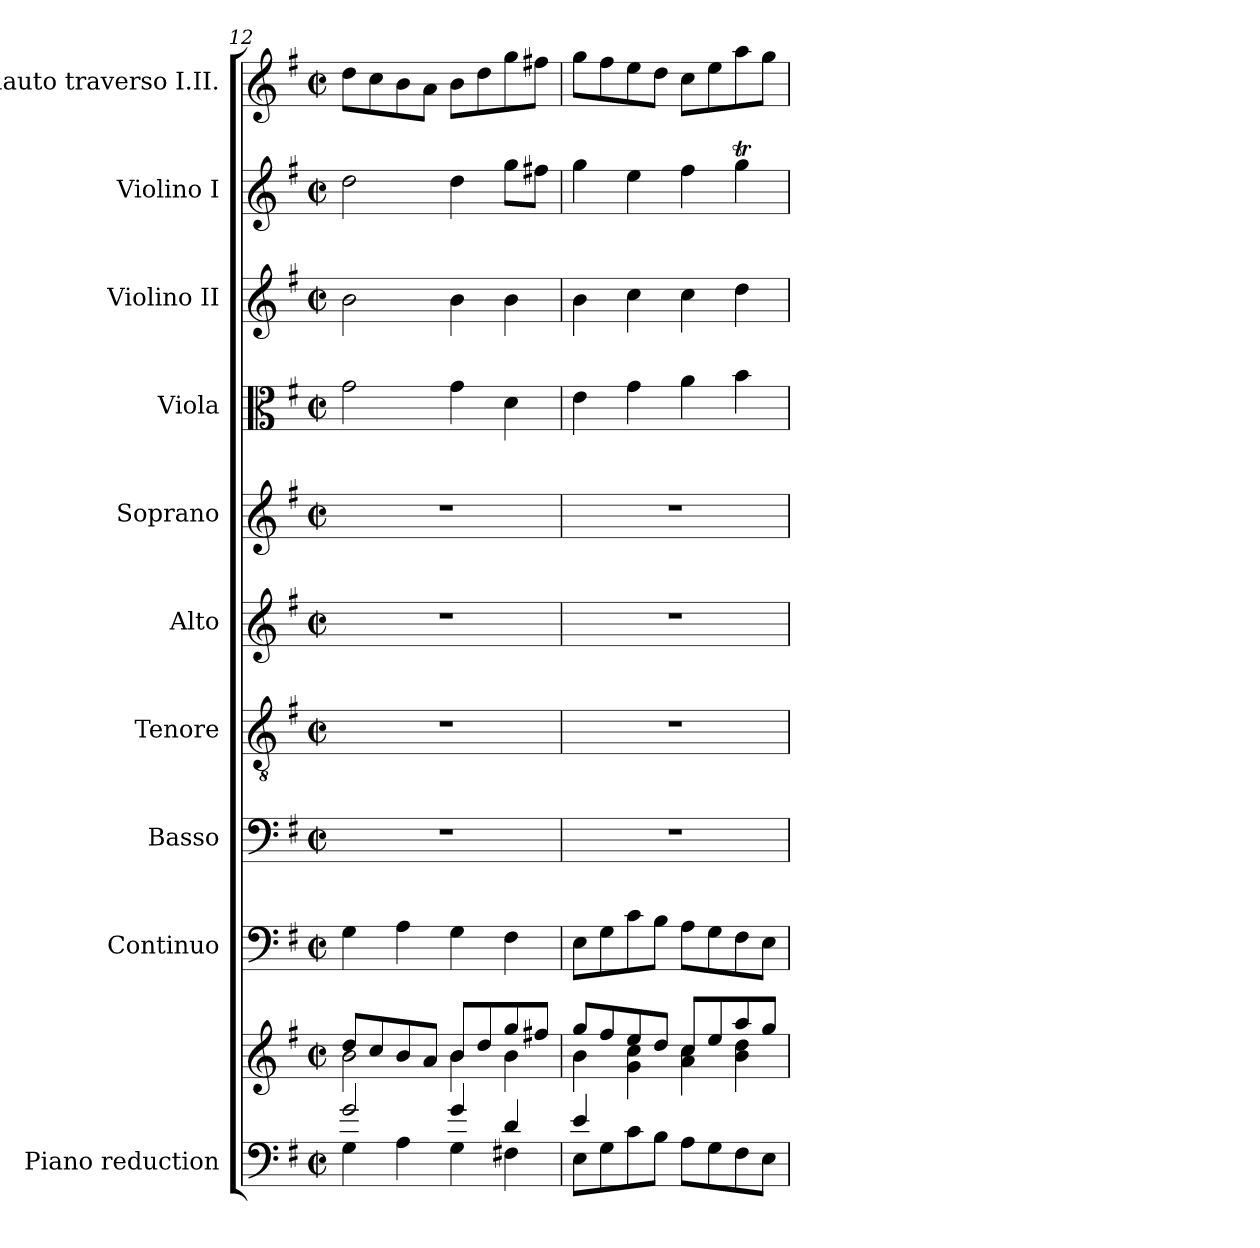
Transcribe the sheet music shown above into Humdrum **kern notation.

**kern	**kern	**kern	**kern	**kern	**kern	**kern	**kern	**kern	**kern	**kern
*part10	*part10	*part9	*part8	*part7	*part6	*part5	*part4	*part3	*part2	*part1
*staff11	*staff10	*staff9	*staff8	*staff7	*staff6	*staff5	*staff4	*staff3	*staff2	*staff1
*I"Piano reduction	*	*I"Continuo	*I"Basso	*I"Tenore	*I"Alto	*I"Soprano	*I"Viola	*I"Violino II	*I"Violino I	*I"Flauto traverso I.II.
*I'Pno	*	*	*	*	*	*	*I'Vla	*I'Vln	*I'Vln	*I'Fl
!!LO:PB:g=z
*clefF4	*clefG2	*clefF4	*clefF4	*clefGv2	*clefG2	*clefG2	*clefC3	*clefG2	*clefG2	*clefG2
*k[f#]	*k[f#]	*k[f#]	*k[f#]	*k[f#]	*k[f#]	*k[f#]	*k[f#]	*k[f#]	*k[f#]	*k[f#]
*M2/2	*M2/2	*M2/2	*M2/2	*M2/2	*M2/2	*M2/2	*M2/2	*M2/2	*M2/2	*M2/2
*met(c|)	*met(c|)	*met(c|)	*met(c|)	*met(c|)	*met(c|)	*met(c|)	*met(c|)	*met(c|)	*met(c|)	*met(c|)
=12	=12	=12	=12	=12	=12	=12	=12	=12	=12	=12
*^	*^	*	*	*	*	*	*	*	*	*
2g/	4G\	8dd/L	2b\	4G\	1r	1r	1r	1r	2g\	2b\	2dd\	8dd\L
.	.	8cc/	.	.	.	.	.	.	.	.	.	8cc\
.	4A\	8b/	.	4A\	.	.	.	.	.	.	.	8b\
.	.	8a/J	.	.	.	.	.	.	.	.	.	8a\J
4g/	4G\	8b/L	4b\	4G\	.	.	.	.	4g\	4b\	4dd\	8b\L
.	.	8dd/	.	.	.	.	.	.	.	.	.	8dd\
4d/	4F#X\	8gg/	4b\	4F#\	.	.	.	.	4d\	4b\	8gg\L	8gg\
.	.	8ff#X/J	.	.	.	.	.	.	.	.	8ff#X\J	8ff#X\J
=13	=13	=13	=13	=13	=13	=13	=13	=13	=13	=13	=13	=13
4e/	8E\L	8gg/L	4b\	8E\L	1r	1r	1r	1r	4e\	4b\	4gg\	8gg\L
.	8G\	8ff#/	.	8G\	.	.	.	.	.	.	.	8ff#\
4ryy	8c\	8ee/	4g\ 4cc\	8c\	.	.	.	.	4g\	4cc\	4ee\	8ee\
.	8B\J	8dd/J	.	8B\J	.	.	.	.	.	.	.	8dd\J
2ryy	8A\L	8cc/L	4a\ 4cc\	8A\L	.	.	.	.	4a\	4cc\	4ff#\	8cc\L
.	8G\	8ee/	.	8G\	.	.	.	.	.	.	.	8ee\
.	8F#\	8aa/	4b\ 4dd\	8F#\	.	.	.	.	4b\	4dd\	4ggT\	8aa\
.	8E\J	8gg/J	.	8E\J	.	.	.	.	.	.	.	8gg\J
*v	*v	*	*	*	*	*	*	*	*	*	*	*
*	*v	*v	*	*	*	*	*	*	*	*	*
=	=	=	=	=	=	=	=	=	=	=
*-	*-	*-	*-	*-	*-	*-	*-	*-	*-	*-
